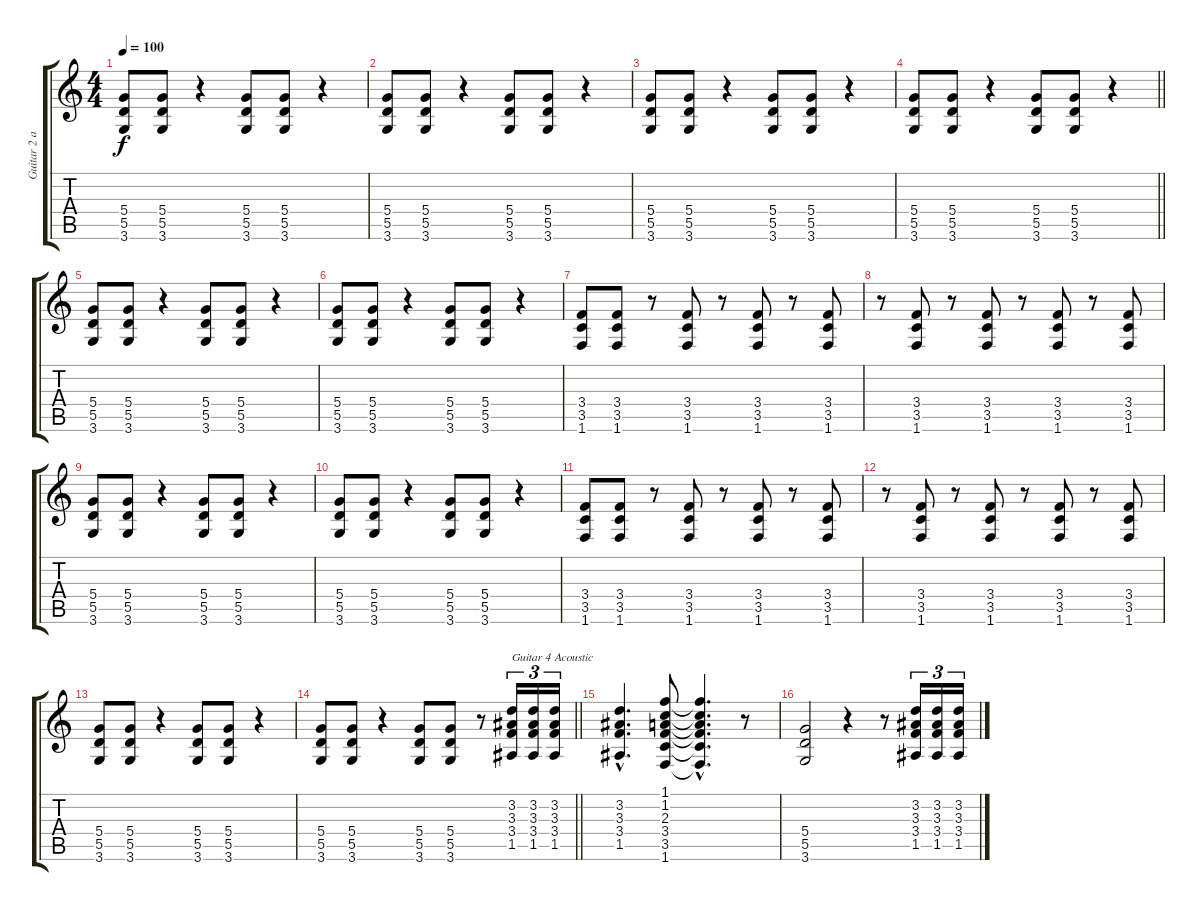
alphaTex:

\track ("Guitar 2 and 4" "Guitar 2 a") {instrument acousticguitarnylon}
\staff {score tabs}
\tuning (E4 B3 G3 D3 A2 E2) {hide}
\ts (4 4)
\tempo 100
\clef g2
\ks c
(5.4 5.5 3.6).8{dy f instrument acousticguitarnylon} (5.4 5.5 3.6).8 r.4 (5.4 5.5 3.6).8 (5.4 5.5 3.6).8 r.4 |
(5.4 5.5 3.6).8 (5.4 5.5 3.6).8 r.4 (5.4 5.5 3.6).8 (5.4 5.5 3.6).8 r.4 |
(5.4 5.5 3.6).8 (5.4 5.5 3.6).8 r.4 (5.4 5.5 3.6).8 (5.4 5.5 3.6).8 r.4 |
\barLineRight lightlight
(5.4 5.5 3.6).8 (5.4 5.5 3.6).8 r.4 (5.4 5.5 3.6).8 (5.4 5.5 3.6).8 r.4 |
(5.4 5.5 3.6).8 (5.4 5.5 3.6).8 r.4 (5.4 5.5 3.6).8 (5.4 5.5 3.6).8 r.4 |
(5.4 5.5 3.6).8 (5.4 5.5 3.6).8 r.4 (5.4 5.5 3.6).8 (5.4 5.5 3.6).8 r.4 |
(3.4 3.5 1.6).8 (3.4 3.5 1.6).8 r.8 (3.4 3.5 1.6).8 r.8 (3.4 3.5 1.6).8 r.8 (3.4 3.5 1.6).8 |
r.8 (3.4 3.5 1.6).8 r.8 (3.4 3.5 1.6).8 r.8 (3.4 3.5 1.6).8 r.8 (3.4 3.5 1.6).8 |
(5.4 5.5 3.6).8 (5.4 5.5 3.6).8 r.4 (5.4 5.5 3.6).8 (5.4 5.5 3.6).8 r.4 |
(5.4 5.5 3.6).8 (5.4 5.5 3.6).8 r.4 (5.4 5.5 3.6).8 (5.4 5.5 3.6).8 r.4 |
(3.4 3.5 1.6).8 (3.4 3.5 1.6).8 r.8 (3.4 3.5 1.6).8 r.8 (3.4 3.5 1.6).8 r.8 (3.4 3.5 1.6).8 |
r.8 (3.4 3.5 1.6).8 r.8 (3.4 3.5 1.6).8 r.8 (3.4 3.5 1.6).8 r.8 (3.4 3.5 1.6).8 |
(5.4 5.5 3.6).8 (5.4 5.5 3.6).8 r.4 (5.4 5.5 3.6).8 (5.4 5.5 3.6).8 r.4 |
\barLineRight lightlight
(5.4 5.5 3.6).8 (5.4 5.5 3.6).8 r.4 (5.4 5.5 3.6).8 (5.4 5.5 3.6).8 r.8 (3.2 3.3 3.4 1.5).16{tu (3 2) txt "Guitar 4 Acoustic"} (3.2 3.3 3.4 1.5).16{tu (3 2)} (3.2 3.3 3.4 1.5).16{tu (3 2)} |
(3.2{hac} 3.3{hac} 3.4{hac} 1.5{hac}).4{d} (1.1 1.2 2.3 3.4 3.5 1.6).8 (1.1{hac t} 1.2{hac t} 2.3{hac t} 3.4{hac t} 3.5{hac t} 1.6{hac t}).4{d} r.8 |
(5.4 5.5 3.6).2 r.4 r.8 (3.2 3.3 3.4 1.5).16{tu (3 2)} (3.2 3.3 3.4 1.5).16{tu (3 2)} (3.2 3.3 3.4 1.5).16{tu (3 2)}
